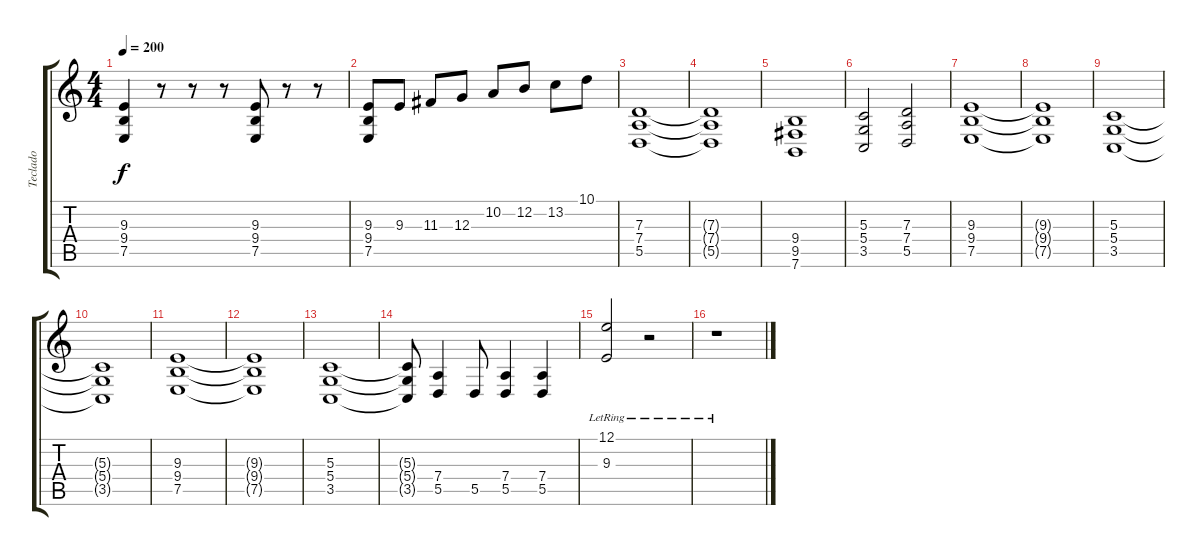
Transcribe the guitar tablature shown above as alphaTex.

\track ("Teclado" "Teclado") {instrument stringensemble1}
\staff {score tabs}
\tuning (E4 B3 G3 D3 A2 E2) {hide}
\ts (4 4)
\tempo 200
\clef g2
\ks c
(9.3 9.4 7.5).4{dy f} r.8 r.8 r.8 (9.3 9.4 7.5).8 r.8 r.8 |
(9.3 9.4 7.5).8 9.3.8 11.3.8 12.3.8 10.2.8 12.2.8 13.2.8 10.1.8 |
(7.3 7.4 5.5).1 |
(7.3{t} 7.4{t} 5.5{t}).1 |
(9.4 9.5 7.6).1 |
(5.3 5.4 3.5).2 (7.3 7.4 5.5).2 |
(9.3 9.4 7.5).1 |
(9.3{t} 9.4{t} 7.5{t}).1 |
(5.3 5.4 3.5).1 |
(5.3{t} 5.4{t} 3.5{t}).1 |
(9.3 9.4 7.5).1 |
(9.3{t} 9.4{t} 7.5{t}).1 |
(5.3 5.4 3.5).1 |
(5.3{t} 5.4{t} 3.5{t}).8 (7.4 5.5).4 5.5.8 (7.4 5.5).4 (7.4 5.5).4 |
(12.1{lr} 9.3{lr}).2{instrument orchestrahit} r.2{instrument stringensemble1} |
r.1
